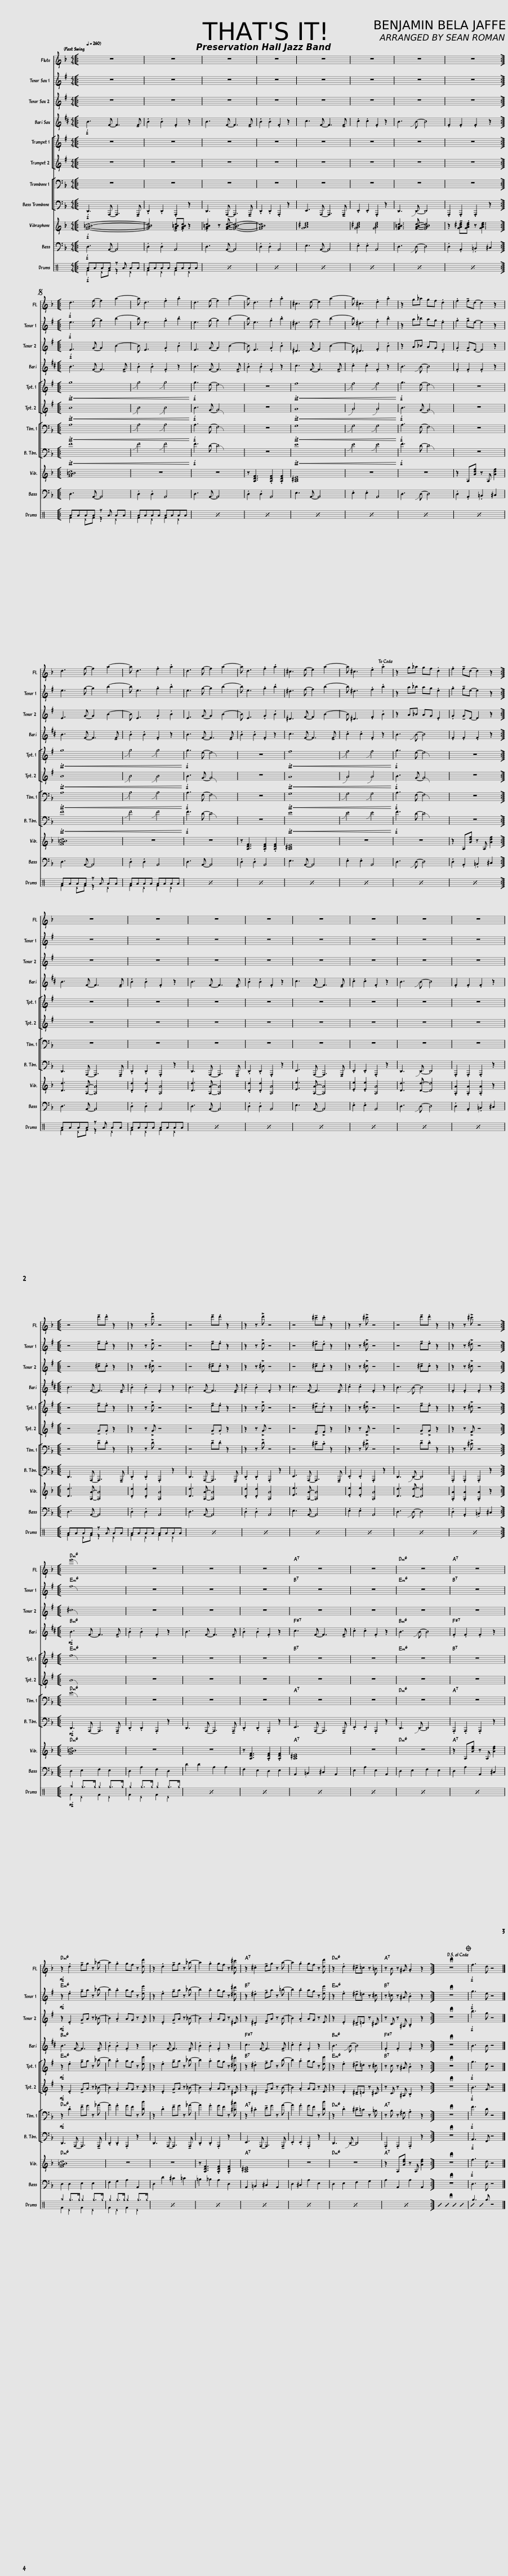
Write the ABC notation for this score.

X:1
%%score 1 2 3 4 [ 5 6 ] [ 7 8 ] 9 10 ( 11 12 ) 13 ( 14 15 )
L:1/8
Q:1/4=260
M:4/4
I:linebreak $
K:F
U:s=!stemless!
V:1 treble
V:2 treble transpose=-14
V:3 treble transpose=-14
V:4 treble transpose=-21
V:5 treble transpose=-2
V:6 treble transpose=-2
V:7 bass
V:8 bass
V:9 treble
V:10 bass transpose=-12
V:11 perc
K:none
V:12 perc
K:none
V:13 treble transpose=-9
V:14 perc
K:none
V:15 perc
K:none
V:1
|: z8 | z8 | z8 | z8 | z8 | %5
 z8 | z8 | z8 ::$S!f! d3 f- f2 a2- | a d3 .f2 .a2 | %10
 d3 f- f2 a2- | a d3 .f2 .a2 | ^c3 e- e2 a2- | a ^c3 .e2 .a2 | z2 g_a gf .d2 | %15
 .f2 !tenuto!fd- d2 z2 |$ d3 f- f2 a2- | a d3 .f2 .a2 | d3 f- f2 a2- | a d3 .f2 .a2 | %20
 ^c3 e- e2 a2- | a ^c3 .e2 .a2!dacoda! | z2 g_a gf .d2 | .f2 !tenuto!fd- d2 z2 :|$ z8 | %25
 z8 | z8 | z8 | z8 | z8 | %30
 z8 | z8 |:$ z4 !tenuto!d'.d' z2 | z2 z !>!d' z4 | z4 !tenuto!d'.d' z2 | %35
 z2 z !>!d' z4 | z4 !tenuto!^c'.c' z2 | z2 z !>!^c' z4 | z4 !tenuto!d'.d' z2 | z2 z !>!^c' z4 ::$ %40
 e'8 | z8 | z8 | z8 | z8 | %45
 z8 | z8 | z8 |$!mf! z2 .d2 !tenuto!fg z _a- | a2 .g2 gf z [dd'] | %50
 z2 .d2 !tenuto!fg z _a- | a2 .g2 gf z [^c^c'] | z2 .^c2 !tenuto!eg z a- | a2 .g2 gf z [dd'] | z2 .d2 !tenuto!^c=c z =B | %55
 z B z ^G .A2 z2 :| !fermata!z8!D.S.! |O!f! f3 d z4 |] %58
V:2
[K:G]|: z8 | z8 | z8 | z8 | z8 | %5
 z8 | z8 | z8 ::$!f! e3 g- g2 b2- | b e3 .g2 .b2 | %10
 e3 g- g2 b2- | b e3 .g2 .b2 | ^d3 f- f2 b2- | b ^d3 .f2 .b2 | z2 a_b ag .e2 | %15
 .g2 !tenuto!ge- e2 z2 |$ e3 g- g2 b2- | b e3 .g2 .b2 | e3 g- g2 b2- | b e3 .g2 .b2 | %20
 ^d3 f- f2 b2- | b ^d3 .f2 .b2 | z2 a_b ag .e2 | .g2 !tenuto!ge- e2 z2 :|$ z8 | %25
 z8 | z8 | z8 | z8 | z8 | %30
 z8 | z8 |:$ z4 !tenuto!e.e z2 | z2 z !>!e z4 | z4 !tenuto!e.e z2 | %35
 z2 z !>!e z4 | z4 !tenuto!^d.d z2 | z2 z !>!^d z4 | z4 !tenuto!e.e z2 | z2 z !>!^d z4 ::$ %40
 f8 | z8 | z8 | z8 | z8 | %45
 z8 | z8 | z8 |$!mf! z2 .e2 !tenuto!ga z _b- | b2 .a2 ag z [ee'] | %50
 z2 .e2 !tenuto!ga z _b- | b2 .a2 ag z [^d^d'] | z2 .^d2 !tenuto!fa z =b- | b2 .a2 ag z [ee'] | z2 .e2 !tenuto!^d=d z ^c | %55
 z =c z ^A .B2 z2 :| !fermata!z8 |!f! g3 e z4 |] %58
V:3
[K:G]|: z8 | z8 | z8 | z8 | z8 | %5
 z8 | z8 | z8 ::$!f! E3 G- G2 B2- | B E3 .G2 .B2 | %10
 E3 G- G2 B2- | B E3 .G2 .B2 | ^D3 F- F2 B2- | B ^D3 .F2 .B2 | z2 A_B AG .E2 | %15
 .G2 !tenuto!GE- E2 z2 |$ E3 G- G2 B2- | B E3 .G2 .B2 | E3 G- G2 B2- | B E3 .G2 .B2 | %20
 ^D3 F- F2 B2- | B ^D3 .F2 .B2 | z2 A_B AG .E2 | .G2 !tenuto!GE- E2 z2 :|$ z8 | %25
 z8 | z8 | z8 | z8 | z8 | %30
 z8 | z8 |:$ z4 !tenuto!^c.c z2 | z2 z !>!^c z4 | z4 !tenuto!^c.c z2 | %35
 z2 z !>!^c z4 | z4 !tenuto!^c.c z2 | z2 z !>!^c z4 | z4 !tenuto!^c.c z2 | z2 z !>!^c z4 ::$ %40
 ^c8 | z8 | z8 | z8 | z8 | %45
 z8 | z8 | z8 |$!mf! z2 .E2 !tenuto!GA z _B- | B2 .A2 AG z E | %50
 z2 .E2 !tenuto!GA z _B- | B2 .A2 AG z ^D | z2 .^D2 !tenuto!FA z B- | B2 .A2 AG z E | z2 .E2 !tenuto!^D=D z ^C | %55
 z C z ^A, .B,2 z2 :| !fermata!z8 |!f! b3 g z4 |] %58
V:4
[K:D]|:!f! B3 F- F3 !tenuto!F | .B2 .B2 .F2 z2 | B3 F- F3 !tenuto!F | .B2 .B2 .F2 z2 | c3 F- F3 !tenuto!F | %5
 .c2 .c2 .F2 z2 | B3 !slide!B- B4 | .F2 .F2 .F2 z2 ::$ B3 F- F3 !tenuto!F | .B2 .B2 .F2 z2 | %10
 B3 F- F3 !tenuto!F | .B2 .B2 .F2 z2 | c3 F- F3 !tenuto!F | .c2 .c2 .F2 z2 | B3 !slide!B- B4 | %15
 .F2 .F2 .F2 z2 |$ B3 F- F3 !tenuto!F | .B2 .B2 .F2 z2 | B3 F- F3 !tenuto!F | .B2 .B2 .F2 z2 | %20
 c3 F- F3 !tenuto!F | .c2 .c2 .F2 z2 | B3 !slide!B- B4 | .F2 .F2 .F2 z2 :|$ B3 F- F3 !tenuto!F | %25
 .B2 .B2 .F2 z2 | B3 F- F3 !tenuto!F | .B2 .B2 .F2 z2 | c3 F- F3 !tenuto!F | .c2 .c2 .F2 z2 | %30
 B3 !slide!B- B4 | .F2 .F2 .F2 z2 |:$ B3 F- F3 !tenuto!F | .B2 .B2 .F2 z2 | B3 F- F3 !tenuto!F | %35
 .B2 .B2 .F2 z2 | c3 F- F3 !tenuto!F | .c2 .c2 .F2 z2 | B3 !slide!B- B4 | .F2 .F2 .F2 z2 ::$ %40
!mf! B3 F- F3 !tenuto!F | .B2 .B2 .F2 z2 | B3 F- F3 !tenuto!F | .B2 .B2 .F2 z2 | c3 F- F3 !tenuto!F | %45
 .c2 .c2 .F2 z2 | B3 !slide!B- B4 | .F2 .F2 .F2 z2 |$ B3 F- F3 !tenuto!F | .B2 .B2 .F2 z2 | %50
 B3 F- F3 !tenuto!F | .B2 .B2 .F2 z2 | c3 F- F3 !tenuto!F | .c2 .c2 .F2 z2 | B3 !slide!B- B4 | %55
 .F2 .F2 .F2 z2 :| !fermata!z8 | B3 B z4 |] %58
V:5
[K:G]|: z8 | z8 | z8 | z8 | z8 | %5
 z8 | z8 | z8 ::$!<(! g8 | !slide!g4 !slide!g4!<)! | %10
!f! g3 e- e4 | z8 |!<(! f8 | !slide!f4 !slide!f4!<)! |!f! g3 e- e4 | %15
 z8 |$!<(! g8 | !slide!g4 !slide!g4!<)! |!f! g3 e- e4 | z8 | %20
!<(! f8 | !slide!f4 !slide!f4!<)! |!f! g3 e- e4 | z8 :|$ z8 | %25
 z8 | z8 | z8 | z8 | z8 | %30
 z8 | z8 |:$ z4 !tenuto!e.e z2 | z2 z !>!e z4 | z4 !tenuto!e.e z2 | %35
 z2 z !>!e z4 | z4 !tenuto!^d.d z2 | z2 z !>!^d z4 | z4 !tenuto!e.e z2 | z2 z !>!^d z4 ::$ %40
 f8 | z8 | z8 | z8 | z8 | %45
 z8 | z8 | z8 |$!mf! z2 .e2 !tenuto!ga z _b- | b2 .a2 ag z!fff! [ee'] | %50
 z2!mf! .e2 !tenuto!ga z _b- | b2 .a2 ag z!fff! [^d^d'] | z2!mf! .^d2 !tenuto!fa z b- | b2 .a2 ag z!fff! [ee'] | z2!mf! .e2 !tenuto!^d=d z ^c | %55
 z c z ^A .B2 z2 :| !fermata!z8 |!f! g3 e z4 |] %58
V:6
[K:G]|: z8 | z8 | z8 | z8 | z8 | %5
 z8 | z8 | z8 ::$!<(! B8 | !slide!B4 !slide!B4!<)! | %10
!f! B3 G- G4 | z8 |!<(! A8 | !slide!A4 !slide!A4!<)! |!f! B3 G- G4 | %15
 z8 |$!<(! B8 | !slide!B4 !slide!B4!<)! |!f! B3 G- G4 | z8 | %20
!<(! A8 | !slide!A4 !slide!A4!<)! |!f! B3 G- G4 | z8 :|$ z8 | %25
 z8 | z8 | z8 | z8 | z8 | %30
 z8 | z8 |:$ z4 !tenuto!G.G z2 | z2 z !>!G z4 | z4 !tenuto!G.G z2 | %35
 z2 z !>!G z4 | z4 !tenuto!F!>!F z2 | z2 z !>!F z4 | z4 !tenuto!G!>!G z2 | z2 z !>!F z4 ::$ %40
 B8 | z8 | z8 | z8 | z8 | %45
 z8 | z8 | z8 |$!mf! z2 .E2 !tenuto!GA z _B- | B2 .A2 AG z E | %50
 z2 .E2 !tenuto!GA z _B- | B2 .A2 AG z ^D | z2 .^D2 !tenuto!FA z B- | B2 .A2 AG z E | z2 .E2 !tenuto!^D=D z ^C | %55
 z C z ^A, .B,2 z2 :| !fermata!z8 |!f! B3 G z4 |] %58
V:7
|: z8 | z8 | z8 | z8 | z8 | %5
 z8 | z8 | z8 ::$!<(! A,8 | !slide!A,4 !slide!A,4!<)! | %10
!f! A,3 F,- F,4 | z8 |!<(! G,8 | !slide!G,4 !slide!G,4!<)! |!f! A,3 F,- F,4 | %15
 z8 |$!<(! A,8 | !slide!A,4 !slide!A,4!<)! |!f! A,3 F,- F,4 | z8 | %20
!<(! G,8 | !slide!G,4 !slide!G,4!<)! |!f! A,3 F,- F,4 | z8 :|$ z8 | %25
 z8 | z8 | z8 | z8 | z8 | %30
 z8 | z8 |:$ z4 !tenuto!D.D z2 | z2 z !>!D z4 | z4 !tenuto!D.D z2 | %35
 z2 z !>!D z4 | z4 !tenuto!^C.C z2 | z2 z !>!^C z4 | z4 !tenuto!D.D z2 | z2 z !>!^C z4 ::$ %40
 E8 | z8 | z8 | z8 | z8 | %45
 z8 | z8 | z8 |$!mf! z2 .D2 !tenuto!FG z _A- | A2 .G2 GF z!fff! [Dd] | %50
 z2!mf! .D2 !tenuto!FG z _A- | A2 .G2 GF z!fff! [^C^c] | z2!mf! .^C2 !tenuto!EG z A- | A2 .G2 GF z!fff! [Dd] | z2!mf! .D2 !tenuto!^C=C z =B, | %55
 z B, z ^G, .A,2 z2 :| !fermata!z8 |!f! F3 D z4 |] %58
V:8
|:!f! D,,3 A,,,- A,,,3 !tenuto!A,,, | .D,,2 .D,,2 .A,,,2 z2 | D,,3 A,,,- A,,,3 !tenuto!A,,, | .D,,2 .D,,2 .A,,,2 z2 | E,,3 A,,,- A,,,3 !tenuto!A,,, | %5
 .E,,2 .E,,2 .A,,,2 z2 | D,,3 !slide!D,,- D,,4 | .A,,,2 .A,,,2 .A,,,2 z2 ::$!<(! F8 | !slide!F4 !slide!F4!<)! | %10
!f! F3 D- D4 | z8 |!<(! E8 | !slide!E4 !slide!E4!<)! |!f! F3 D- D4 | %15
 z8 |$!<(! F8 | !slide!F4 !slide!F4!<)! |!f! F3 D- D4 | z8 | %20
!<(! E8 | !slide!E4 !slide!E4!<)! |!f! F3 D- D4 | z8 :|$ D,,3 A,,,- A,,,3 !tenuto!A,,, | %25
 .D,,2 .D,,2 .A,,,2 z2 | D,,3 A,,,- A,,,3 !tenuto!A,,, | .D,,2 .D,,2 .A,,,2 z2 | E,,3 A,,,- A,,,3 !tenuto!A,,, | .E,,2 .E,,2 .A,,,2 z2 | %30
 D,,3 !slide!D,,- D,,4 | .A,,,2 .A,,,2 .A,,,2 z2 |:$ D,,3 A,,,- A,,,3 !tenuto!A,,, | .D,,2 .D,,2 .A,,,2 z2 | D,,3 A,,,- A,,,3 !tenuto!A,,, | %35
 .D,,2 .D,,2 .A,,,2 z2 | E,,3 A,,,- A,,,3 !tenuto!A,,, | .E,,2 .E,,2 .A,,,2 z2 | D,,3 !slide!D,,- D,,4 | .A,,,2 .A,,,2 .A,,,2 z2 ::$ %40
!mf! D,,3 A,,,- A,,,3 !tenuto!A,,, | .D,,2 .D,,2 .A,,,2 z2 | D,,3 A,,,- A,,,3 !tenuto!A,,, | .D,,2 .D,,2 .A,,,2 z2 | E,,3 A,,,- A,,,3 !tenuto!A,,, | %45
 .E,,2 .E,,2 .A,,,2 z2 | D,,3 !slide!D,,- D,,4 | .A,,,2 .A,,,2 .A,,,2 z2 |$ D,,3 A,,,- A,,,3 !tenuto!A,,, | .D,,2 .D,,2 .A,,,2 z2 | %50
 D,,3 A,,,- A,,,3 !tenuto!A,,, | .D,,2 .D,,2 .A,,,2 z2 | E,,3 A,,,- A,,,3 !tenuto!A,,, | .E,,2 .E,,2 .A,,,2 z2 | D,,3 !slide!D,,- D,,4 | %55
 .A,,,2 .A,,,2 .A,,,2 z2 :| !fermata!z8 |!f! A,,3 F,, z4 |] %58
V:9
|:!f! [FA=Bd]8- | [FABd]4 !tenuto![FA=Bd].[FABd] z2 | .[FA=Bd]2 z [FABd]- [FABd]4- | [FABd]8 | [GA^ce]8 | %5
 [GA^ce]4 [GAce]4 | [FA=Bd]3 [FABd]- [FABd]4 | z2 !tenuto![GA^ce].[GAce] z [GAce]3 ::$ [FA=Bd]8 | z8 | %10
 z8 | z [A,DF]3 .[A,DF]2 .[A,DF]2 | [A,^CE]8 | z8 | z8 | %15
 z2 A,[Adf] z A, [Adf]2 |$ [FA=Bd]8 | z8 | z8 | z [A,DF]3 .[A,DF]2 .[A,DF]2 | %20
 [A,^CE]8 | z8 | z8 | z2 A,[Adf] z A, [Adf]2 :|$ [Dd]3 [A,A]- [A,A]4 | %25
 .[Dd]2 .[Dd]2 [A,A]4 | [Dd]3 [A,A]- [A,A]4 | .[Dd]2 .[Dd]2 [A,A]4 | [Ee]3 [A,A]- [A,A]4 | .[Ee]2 .[Ee]2 [A,A]4 | %30
 [Dd]3 [Dd]- [Dd]4 | .[A,A]2 .[A,A]2 .[A,A]2 z2 |:$ [Dd]3 [A,A]- [A,A]4 | .[Dd]2 .[Dd]2 [A,A]4 | [Dd]3 [A,A]- [A,A]4 | %35
 .[Dd]2 .[Dd]2 [A,A]4 | [Ee]3 [A,A]- [A,A]4 | .[Ee]2 .[Ee]2 [A,A]4 | [Dd]3 [Dd]- [Dd]4 | .[A,A]2 .[A,A]2 .[A,A]2 z2 ::$ %40
 [FA=Bd]8 | z8 | z8 | z [A,DF]3 .[A,DF]2 .[A,DF]2 | [A,^CE]8 | %45
 z8 | z8 | z2 A,[Adf] z A, [Adf]2 |$ [FA=Bd]8 | z8 | %50
 z8 | z [A,DF]3 .[A,DF]2 .[A,DF]2 | [A,^CE]8 | z8 | z8 | %55
 z2 A,[Adf] z A, [Adf]2 :| !fermata!z8 |!f! f3 d z4 |] %58
V:10
|:!f! D,3 A,,- A,,4 | .D,2 .D,2 A,,4 | D,3 A,,- A,,4 | .D,2 .D,2 A,,4 | E,3 A,,- A,,4 | %5
 .E,2 .E,2 A,,4 | D,3 !slide!D,- D,4 | .D,2 .A,,2 .=B,,2 ^C,2 ::$ D,3 A,,- A,,4 | .D,2 .D,2 A,,4 | %10
 D,3 A,,- A,,4 | .D,2 .D,2 A,,4 | E,3 A,,- A,,4 | .E,2 .E,2 A,,4 | D,3 !slide!D,- D,4 | %15
 .D,2 .A,,2 .=B,,2 ^C,2 |$ D,3 A,,- A,,4 | .D,2 .D,2 A,,4 | D,3 A,,- A,,4 | .D,2 .D,2 A,,4 | %20
 E,3 A,,- A,,4 | .E,2 .E,2 A,,4 | D,3 !slide!D,- D,4 | .D,2 .A,,2 .=B,,2 ^C,2 :|$ D,3 A,,- A,,4 | %25
 .D,2 .D,2 A,,4 | D,3 A,,- A,,4 | .D,2 .D,2 A,,4 | E,3 A,,- A,,4 | .E,2 .E,2 A,,4 | %30
 D,3 !slide!D,- D,4 | .D,2 .A,,2 .=B,,2 ^C,2 |:$ D,3 A,,- A,,4 | .D,2 .D,2 A,,4 | D,3 A,,- A,,4 | %35
 .D,2 .D,2 A,,4 | E,3 A,,- A,,4 | .E,2 .E,2 A,,4 | D,3 !slide!D,- D,4 | .D,2 .A,,2 .=B,,2 ^C,2 ::$ %40
 D,2 E,2 F,2 E,2 | D,2 A,2 F,2 D,2 | D2 D2 A,2 A,2 | F,2 E,2 D,2 E,2 | A,,2 =B,,2 ^C,2 A,,2 | %45
 E,2 A,2 E,2 A,,2 | D,2 E,2 F,2 E,2 | D,2 A,2 A,,2 ^C,2 |$ D,2 D,2 E,2 E,2 | F,2 G,2 A,2 A,,2 | %50
 D,2 D2 ^C2 =C2 | =B,2 _B,2 A,2 D,2 | A,,2 =B,,2 ^C,2 A,,2 | D,2 ^C,2 A,2 E,2 | D,2 E,2 F,2 G,2 | %55
 A,2 A,,2 A,2 A,,2 :| !fermata!z8 | D,3 D, z4 |] %58
V:11
[K:C]|:!f! AAAA z A AA | AAAA AAAA | x8 | x8 | x8 | %5
 x8 | x8 | x8 ::$ AAAA z A AA | AAAA AAAA | %10
 x8 | x8 | x8 | x8 | x8 | %15
 x8 |$ AAAA z A AA | AAAA AAAA | x8 | x8 | %20
 x8 | x8 | x8 | x8 :|$ AAAA z A AA | %25
 AAAA AAAA | x8 | x8 | x8 | x8 | %30
 x8 | x8 |:$ AAAA z A AA | AAAA AAAA | x8 | %35
 x8 | x8 | x8 | x8 | x8 ::$ %40
!mf! ^a2 ^g>^g ^g2 ^g>^g | ^g2 ^g>^g ^g2 ^g>^g | x8 | x8 | x8 | %45
 x8 | x8 | x8 |$ ^a2 ^g>^g ^g2 ^g>^g | ^g2 ^g>^g ^g2 ^g>^g | %50
 x8 | x8 | x8 | x8 | x8 | %55
 x8 :| sB2 !fermata!sB2 sB2 sB2 | sB2 sB2 z4 |] %58
V:12
[K:C]|: F2 ^DF z2 ^D2 | F2 ^D2 F2 ^D2 | x8 | x8 | x8 | %5
 x8 | x8 | x8 ::$ F2 ^DF z2 ^D2 | F2 ^D2 F2 ^D2 | %10
 x8 | x8 | x8 | x8 | x8 | %15
 x8 |$ F2 ^DF z2 ^D2 | F2 ^D2 F2 ^D2 | x8 | x8 | %20
 x8 | x8 | x8 | x8 :|$ F2 ^DF z2 ^D2 | %25
 F2 ^D2 F2 ^D2 | x8 | x8 | x8 | x8 | %30
 x8 | x8 |:$ F2 ^DF z2 ^D2 | F2 ^D2 F2 ^D2 | x8 | %35
 x8 | x8 | x8 | x8 | x8 ::$ %40
 F2 ^D2 F2 ^D2 | F2 ^D2 F2 ^D2 | x8 | x8 | x8 | %45
 x8 | x8 | x8 |$ F2 ^D2 F2 ^D2 | F2 ^D2 F2 ^D2 | %50
 x8 | x8 | x8 | x8 | x8 | %55
 x8 :| x8 | g3 g x4 |] %58
V:13
[K:D]|: z8 | z8 | z8 | z8 | z8 | %5
 z8 | z8 | z8 ::$ z8 | z8 | %10
 z8 | z8 | z8 | z8 | z8 | %15
 z8 |$ z8 | z8 | z8 | z8 | %20
 z8 | z8 | z8 | z8 :|$ z8 | %25
 z8 | z8 | z8 | z8 | z8 | %30
 z8 | z8 |:$ z8 | z8 | z8 | %35
 z8 | z8 | z8 | z8 | z8 ::$ %40
 z4 f g b !>!d'- | d'2 .b2 b2 .f2 | z4 f g b !>!d'- | d'2 .b2 !~(!!>!b2 !~)!f2 | z2 !tenuto!^a !>!f z !>!g z !>!e | %45
 z !>!f z d e2 .f2 | b4 b4 | b =f e d- d4 |$ .b2 .f2 !tenuto!b !>!f z !>!b | z !>!b z f !tenuto!b2 .f2 | %50
 .b2 .f2 !tenuto!b !>!f z !>!b | z !>!b z f !tenuto!b2 .f2 | z2 !tenuto!^a !tenuto!a !tenuto!a !>!a z a | z !>!b z !>!c'- !~(!c'2 !~)!.^a2 | (3.b2 .c'2 .d'2 (3.c'2 .b2 .f2 | %55
 !~(!d'6 !~)!B,2 :| z8 | z8 |] %58
V:14
[K:C]|:!f! A A A A z A A A | A A A A A A A A | A A A A z A A A | A A A A A A A A | A A A A z A A A | %5
 A A A A A A A A | A A A A z A A A | A A A A A A A A ::$ A A A A z A A A | A A A A A A A A | %10
 A A A A z A A A | A A A A A A A A | A A A A z A A A | A A A A A A A A | A A A A z A A A | %15
 A A A A A A A A |$ A A A A z A A A | A A A A A A A A | A A A A z A A A | A A A A A A A A | %20
 A A A A z A A A | A A A A A A A A | A A A A z A A A | A A A A A A A A :|$ A A A A z A A A | %25
 A A A A A A A A | A A A A z A A A | A A A A A A A A | A A A A z A A A | A A A A A A A A | %30
 A A A A z A A A | A A A A A A A A |:$ A A A A z A A A | A A A A A A A A | A A A A z A A A | %35
 A A A A A A A A | A A A A z A A A | A A A A A A A A | A A A A z A A A | A A A A A A A A ::$ %40
!mf! ^a2 ^g3/2 ^g/ ^g2 ^g3/2 ^g/ | ^g2 ^g3/2 ^g/ ^g2 ^g3/2 ^g/ | ^g2 ^g3/2 ^g/ ^g2 ^g3/2 ^g/ | ^g2 ^g3/2 ^g/ ^g2 ^g3/2 ^g/ | ^g2 ^g3/2 ^g/ ^g2 ^g3/2 ^g/ | %45
 ^g2 ^g3/2 ^g/ ^g2 ^g3/2 ^g/ | ^g2 ^g3/2 ^g/ ^g2 ^g3/2 ^g/ | ^g2 ^g3/2 ^g/ ^g2 ^g3/2 ^g/ |$ ^a2 ^g3/2 ^g/ ^g2 ^g3/2 ^g/ | ^g2 ^g3/2 ^g/ ^g2 ^g3/2 ^g/ | %50
 ^g2 ^g3/2 ^g/ ^g2 ^g3/2 ^g/ | ^g2 ^g3/2 ^g/ ^g2 ^g3/2 ^g/ | ^g2 ^g3/2 ^g/ ^g2 ^g3/2 ^g/ | ^g2 ^g3/2 ^g/ ^g2 ^g3/2 ^g/ | ^g2 ^g3/2 ^g/ ^g2 ^g3/2 ^g/ | %55
 ^g2 ^g3/2 ^g/ ^g2 ^g3/2 ^g/ :| z8 | z8 |] %58
V:15
[K:C]|: F2 ^D F z2 ^D2 | F2 ^D2 F2 ^D2 | F2 ^D F z2 ^D2 | F2 ^D2 F2 ^D2 | F2 ^D F z2 ^D2 | %5
 F2 ^D2 F2 ^D2 | F2 ^D F z2 ^D2 | F2 ^D2 F2 ^D2 ::$ F2 ^D F z2 ^D2 | F2 ^D2 F2 ^D2 | %10
 F2 ^D F z2 ^D2 | F2 ^D2 F2 ^D2 | F2 ^D F z2 ^D2 | F2 ^D2 F2 ^D2 | F2 ^D F z2 ^D2 | %15
 F2 ^D2 F2 ^D2 |$ F2 ^D F z2 ^D2 | F2 ^D2 F2 ^D2 | F2 ^D F z2 ^D2 | F2 ^D2 F2 ^D2 | %20
 F2 ^D F z2 ^D2 | F2 ^D2 F2 ^D2 | F2 ^D F z2 ^D2 | F2 ^D2 F2 ^D2 :|$ F2 ^D F z2 ^D2 | %25
 F2 ^D2 F2 ^D2 | F2 ^D F z2 ^D2 | F2 ^D2 F2 ^D2 | F2 ^D F z2 ^D2 | F2 ^D2 F2 ^D2 | %30
 F2 ^D F z2 ^D2 | F2 ^D2 F2 ^D2 |:$ F2 ^D F z2 ^D2 | F2 ^D2 F2 ^D2 | F2 ^D F z2 ^D2 | %35
 F2 ^D2 F2 ^D2 | F2 ^D F z2 ^D2 | F2 ^D2 F2 ^D2 | F2 ^D F z2 ^D2 | F2 ^D2 F2 ^D2 ::$ %40
 F2 ^D2 F2 ^D2 | F2 ^D2 F2 ^D2 | F2 ^D2 F2 ^D2 | F2 ^D2 F2 ^D2 | F2 ^D2 F2 ^D2 | %45
 F2 ^D2 F2 ^D2 | F2 ^D2 F2 ^D2 | F2 ^D2 F2 ^D2 |$ F2 ^D2 F2 ^D2 | F2 ^D2 F2 ^D2 | %50
 F2 ^D2 F2 ^D2 | F2 ^D2 F2 ^D2 | F2 ^D2 F2 ^D2 | F2 ^D2 F2 ^D2 | F2 ^D2 F2 ^D2 | %55
 F2 ^D2 F2 ^D2 :| x8 | x8 |] %58
